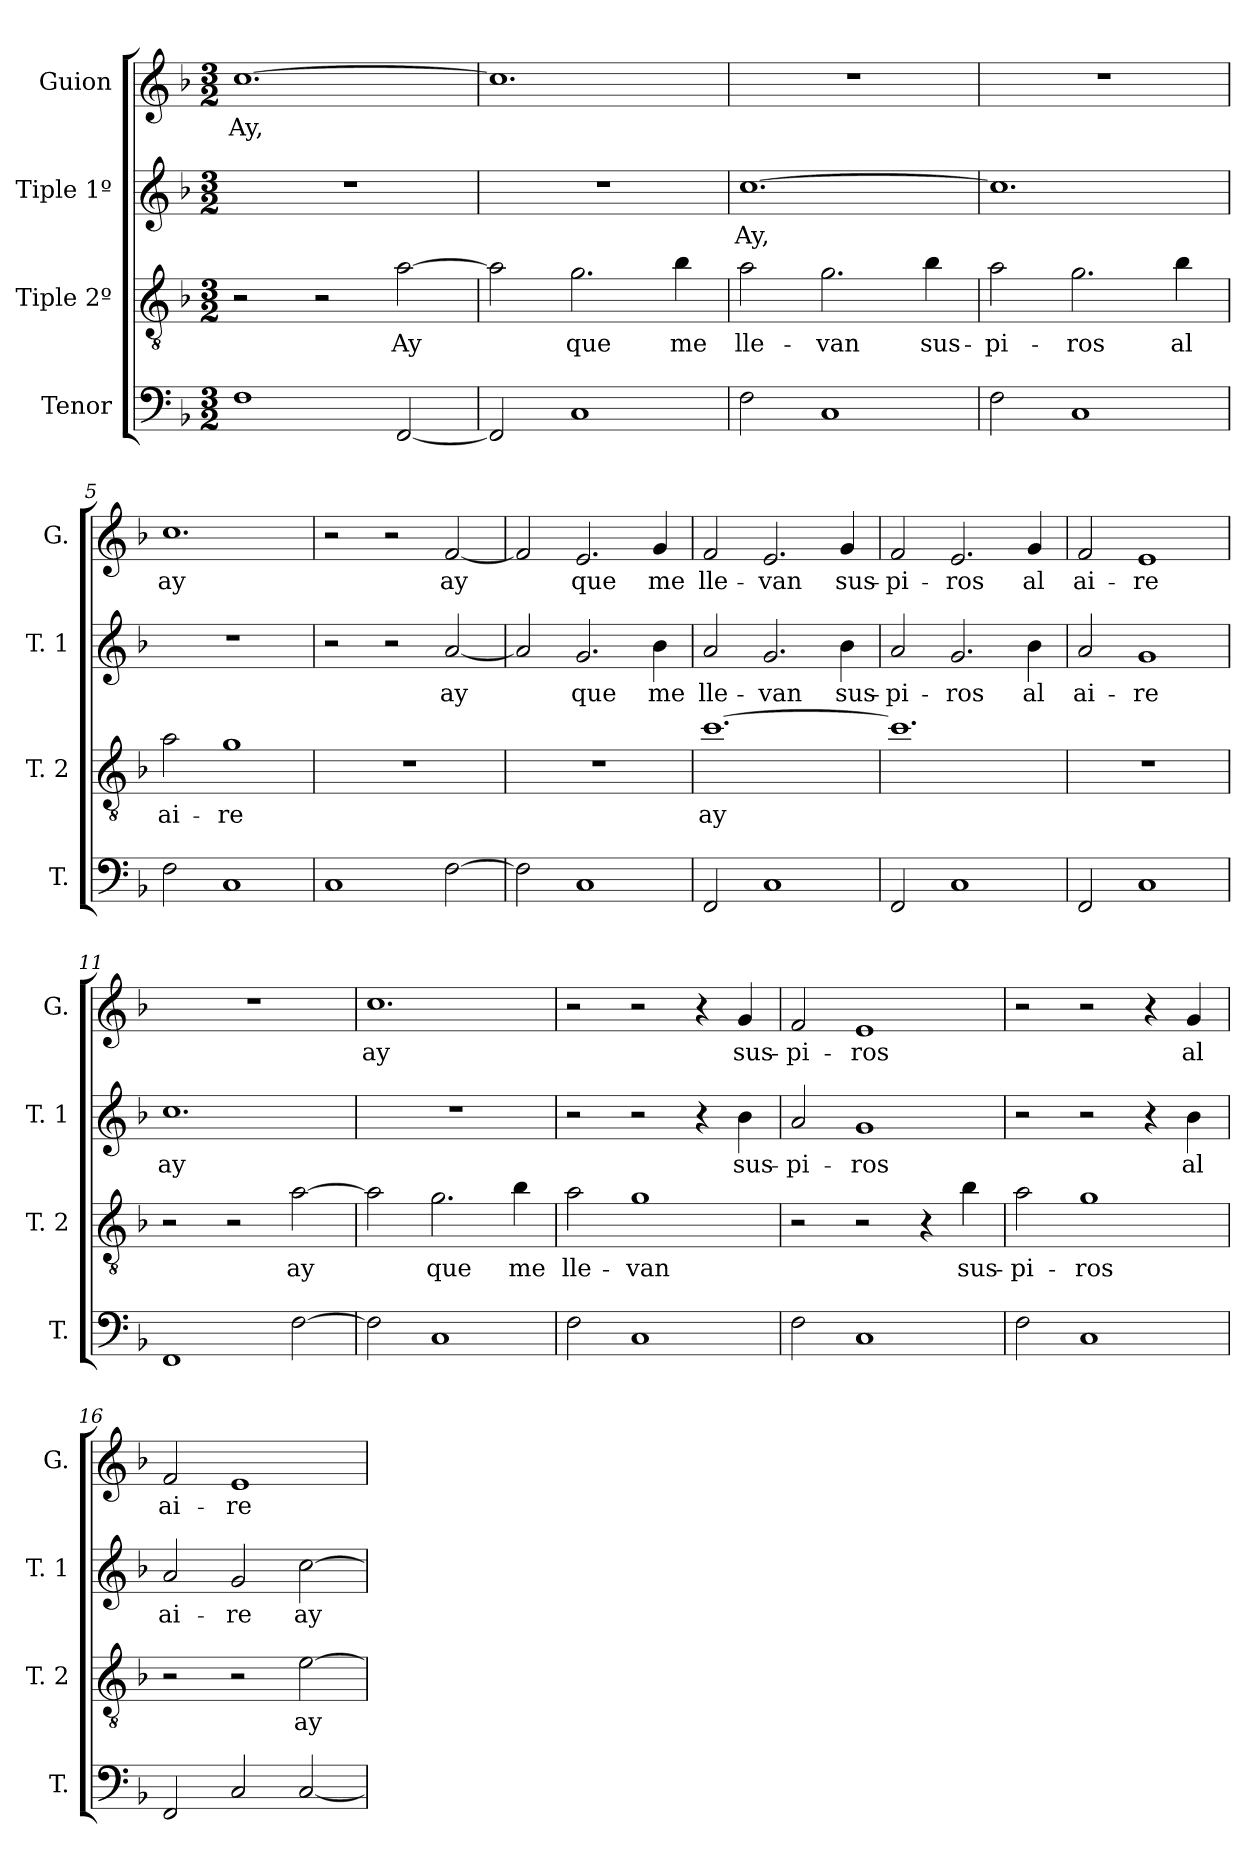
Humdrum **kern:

**kern	**kern	**text	**kern	**text	**kern	**text
*part4	*part3	*part3	*part2	*part2	*part1	*part1
*staff4	*staff3	*staff3	*staff2	*staff2	*staff1	*staff1
*I"Tenor	*I"Tiple 2º	*	*I"Tiple 1º	*	*I"Guion	*
*I'T.	*I'T. 2	*	*I'T. 1	*	*I'G.	*
*clefF4	*clefGv2	*	*clefG2	*	*clefG2	*
*k[b-]	*k[b-]	*	*k[b-]	*	*k[b-]	*
*M3/2	*M3/2	*	*M3/2	*	*M3/2	*
=1	=1	=1	=1	=1	=1	=1
1F	2r	.	1.r	.	[1.cc	Ay,
.	2r	.	.	.	.	.
[2FF	[2a	Ay	.	.	.	.
=2	=2	=2	=2	=2	=2	=2
2FF]	2a]	.	1.r	.	1.cc]	.
1C	2.g	que	.	.	.	.
.	4b-	me	.	.	.	.
=3	=3	=3	=3	=3	=3	=3
2F	2a	lle-	[1.cc	Ay,	1.r	.
1C	2.g	-van	.	.	.	.
.	4b-	sus-	.	.	.	.
=4	=4	=4	=4	=4	=4	=4
2F	2a	-pi-	1.cc]	.	1.r	.
1C	2.g	-ros	.	.	.	.
.	4b-	al	.	.	.	.
=5	=5	=5	=5	=5	=5	=5
2F	2a	ai-	1.r	.	1.cc	ay
1C	1g	-re	.	.	.	.
=6	=6	=6	=6	=6	=6	=6
1C	1.r	.	2r	.	2r	.
.	.	.	2r	.	2r	.
[2F	.	.	[2a	ay	[2f	ay
=7	=7	=7	=7	=7	=7	=7
2F]	1.r	.	2a]	.	2f]	.
1C	.	.	2.g	que	2.e	que
.	.	.	4b-	me	4g	me
=8	=8	=8	=8	=8	=8	=8
2FF	[1.cc	ay	2a	lle-	2f	lle-
1C	.	.	2.g	-van	2.e	-van
.	.	.	4b-	sus-	4g	sus-
=9	=9	=9	=9	=9	=9	=9
2FF	1.cc]	.	2a	-pi-	2f	-pi-
1C	.	.	2.g	-ros	2.e	-ros
.	.	.	4b-	al	4g	al
=10	=10	=10	=10	=10	=10	=10
2FF	1.r	.	2a	ai-	2f	ai-
1C	.	.	1g	-re	1e	-re
=11	=11	=11	=11	=11	=11	=11
1FF	2r	.	1.cc	ay	1.r	.
.	2r	.	.	.	.	.
[2F	[2a	ay	.	.	.	.
=12	=12	=12	=12	=12	=12	=12
2F]	2a]	.	1.r	.	1.cc	ay
1C	2.g	que	.	.	.	.
.	4b-	me	.	.	.	.
=13	=13	=13	=13	=13	=13	=13
2F	2a	lle-	2r	.	2r	.
1C	1g	-van	2r	.	2r	.
.	.	.	4r	.	4r	.
.	.	.	4b-	sus-	4g	sus-
=14	=14	=14	=14	=14	=14	=14
2F	2r	.	2a	-pi-	2f	-pi-
1C	2r	.	1g	-ros	1e	-ros
.	4r	.	.	.	.	.
.	4b-	sus-	.	.	.	.
=15	=15	=15	=15	=15	=15	=15
2F	2a	-pi-	2r	.	2r	.
1C	1g	-ros	2r	.	2r	.
.	.	.	4r	.	4r	.
.	.	.	4b-	al	4g	al
=16	=16	=16	=16	=16	=16	=16
2FF	2r	.	2a	ai-	2f	ai-
2C	2r	.	2g	-re	1e	-re
[2C	[2e	ay	[2cc	ay	.	.
=	=	=	=	=	=	=
*-	*-	*-	*-	*-	*-	*-
